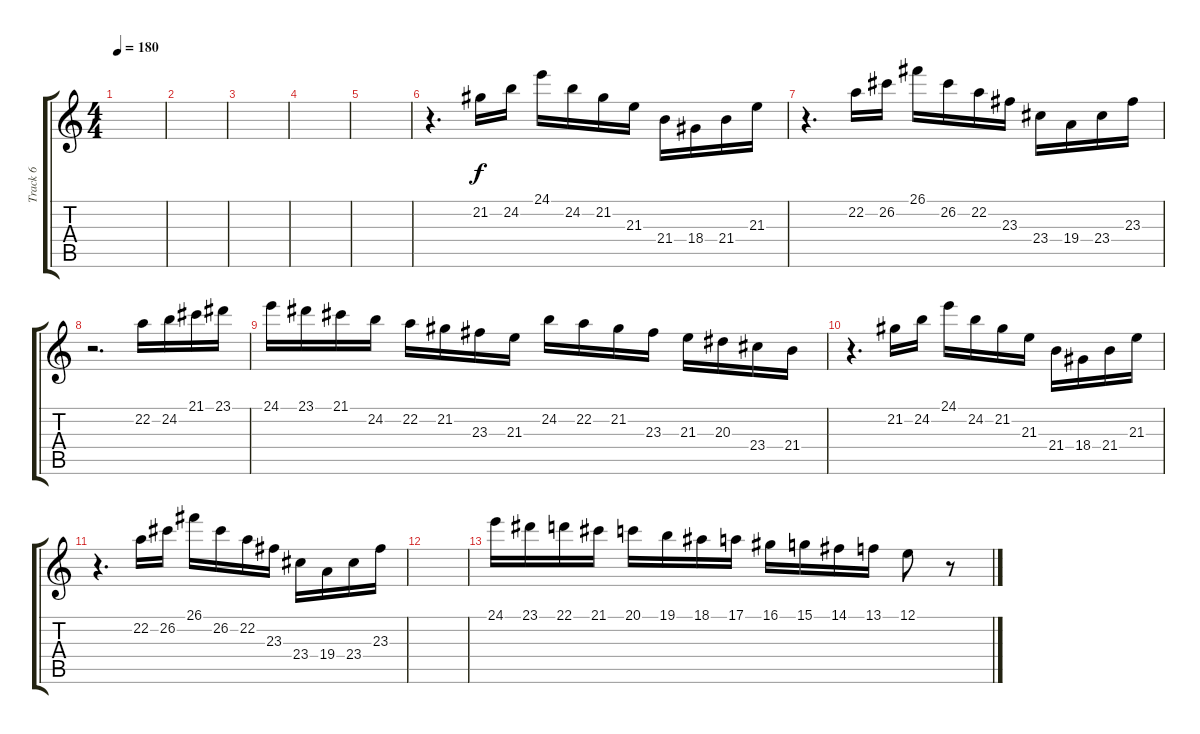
\track ("Track 6" "Track 6") {instrument violin}
\staff {score tabs}
\tuning (E4 B3 G3 D3 A2 E2) {hide}
\ts (4 4)
\tempo 180
\clef g2
\ks c
|
|
|
|
|
r.4{d} 21.2.16 24.2.16 24.1.16 24.2.16 21.2.16 21.3.16 21.4.16 18.4.16 21.4.16 21.3.16 |
r.4{d} 22.2.16 26.2.16 26.1.16 26.2.16 22.2.16 23.3.16 23.4.16 19.4.16 23.4.16 23.3.16 |
r.2{d} 22.2.16 24.2.16 21.1.16 23.1.16 |
24.1.16 23.1.16 21.1.16 24.2.16 22.2.16 21.2.16 23.3.16 21.3.16 24.2.16 22.2.16 21.2.16 23.3.16 21.3.16 20.3.16 23.4.16 21.4.16 |
r.4{d} 21.2.16 24.2.16 24.1.16 24.2.16 21.2.16 21.3.16 21.4.16 18.4.16 21.4.16 21.3.16 |
r.4{d} 22.2.16 26.2.16 26.1.16 26.2.16 22.2.16 23.3.16 23.4.16 19.4.16 23.4.16 23.3.16 |
|
24.1.16 23.1.16 22.1.16 21.1.16 20.1.16 19.1.16 18.1.16 17.1.16 16.1.16 15.1.16 14.1.16 13.1.16 12.1.8 r.8
